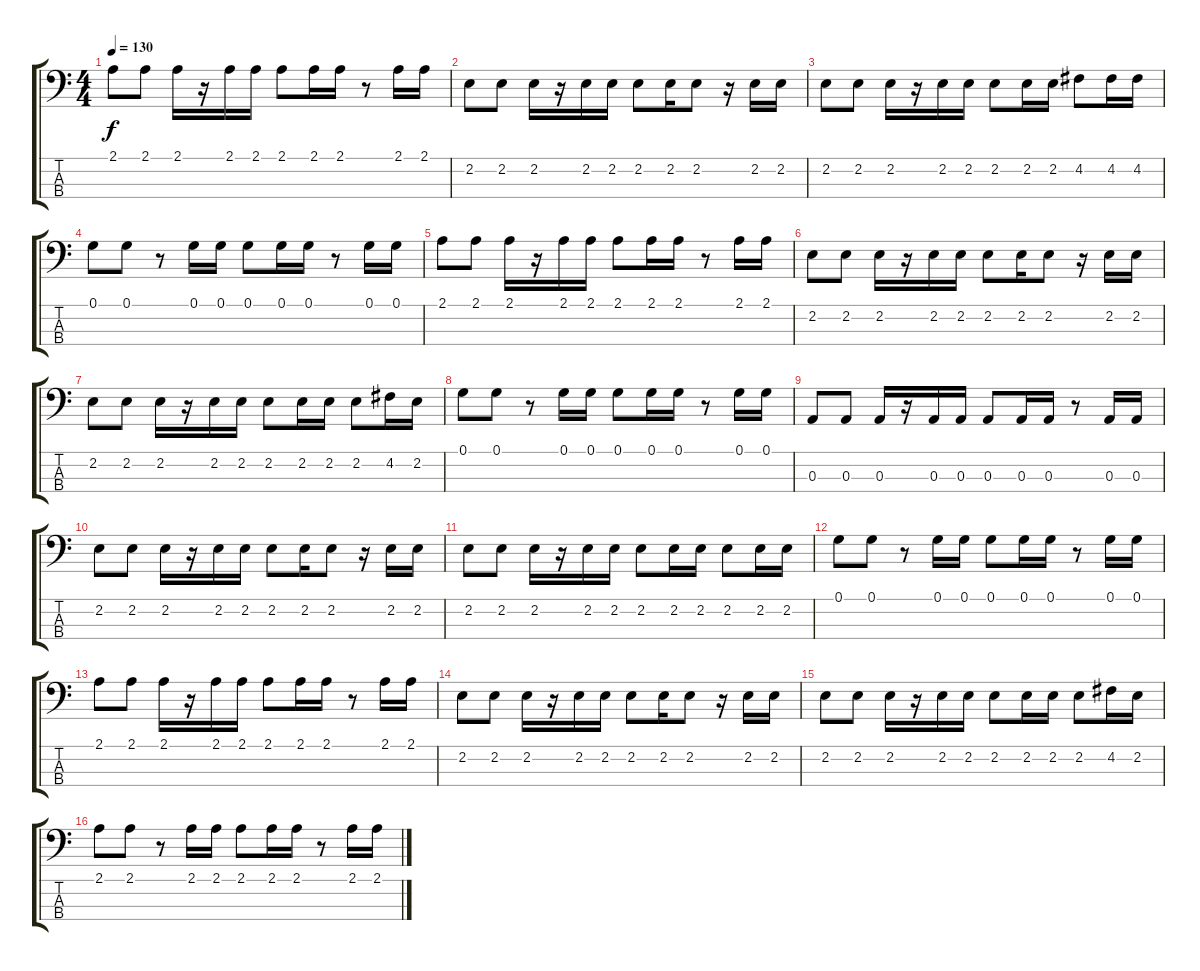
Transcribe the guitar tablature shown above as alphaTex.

\track "" {instrument electricbassfinger}
\staff {score tabs}
\tuning (G2 D2 A1 E1) {hide}
\ts (4 4)
\tempo 130
\clef f4
\ks c
2.1.8{dy f} 2.1.8 2.1.16 r.16 2.1.16 2.1.16 2.1.8 2.1.16 2.1.16 r.8 2.1.16 2.1.16 |
2.2.8 2.2.8 2.2.16 r.16 2.2.16 2.2.16 2.2.8 2.2.16 2.2.8 r.16 2.2.16 2.2.16 |
2.2.8 2.2.8 2.2.16 r.16 2.2.16 2.2.16 2.2.8 2.2.16 2.2.16 4.2.8 4.2.16 4.2.16 |
0.1.8 0.1.8 r.8 0.1.16 0.1.16 0.1.8 0.1.16 0.1.16 r.8 0.1.16 0.1.16 |
2.1.8 2.1.8 2.1.16 r.16 2.1.16 2.1.16 2.1.8 2.1.16 2.1.16 r.8 2.1.16 2.1.16 |
2.2.8 2.2.8 2.2.16 r.16 2.2.16 2.2.16 2.2.8 2.2.16 2.2.8 r.16 2.2.16 2.2.16 |
2.2.8 2.2.8 2.2.16 r.16 2.2.16 2.2.16 2.2.8 2.2.16 2.2.16 2.2.8 4.2.16 2.2.16 |
0.1.8 0.1.8 r.8 0.1.16 0.1.16 0.1.8 0.1.16 0.1.16 r.8 0.1.16 0.1.16 |
0.3.8 0.3.8 0.3.16 r.16 0.3.16 0.3.16 0.3.8 0.3.16 0.3.16 r.8 0.3.16 0.3.16 |
2.2.8 2.2.8 2.2.16 r.16 2.2.16 2.2.16 2.2.8 2.2.16 2.2.8 r.16 2.2.16 2.2.16 |
2.2.8 2.2.8 2.2.16 r.16 2.2.16 2.2.16 2.2.8 2.2.16 2.2.16 2.2.8 2.2.16 2.2.16 |
0.1.8 0.1.8 r.8 0.1.16 0.1.16 0.1.8 0.1.16 0.1.16 r.8 0.1.16 0.1.16 |
2.1.8 2.1.8 2.1.16 r.16 2.1.16 2.1.16 2.1.8 2.1.16 2.1.16 r.8 2.1.16 2.1.16 |
2.2.8 2.2.8 2.2.16 r.16 2.2.16 2.2.16 2.2.8 2.2.16 2.2.8 r.16 2.2.16 2.2.16 |
2.2.8 2.2.8 2.2.16 r.16 2.2.16 2.2.16 2.2.8 2.2.16 2.2.16 2.2.8 4.2.16 2.2.16 |
2.1.8 2.1.8 r.8 2.1.16 2.1.16 2.1.8 2.1.16 2.1.16 r.8 2.1.16 2.1.16
